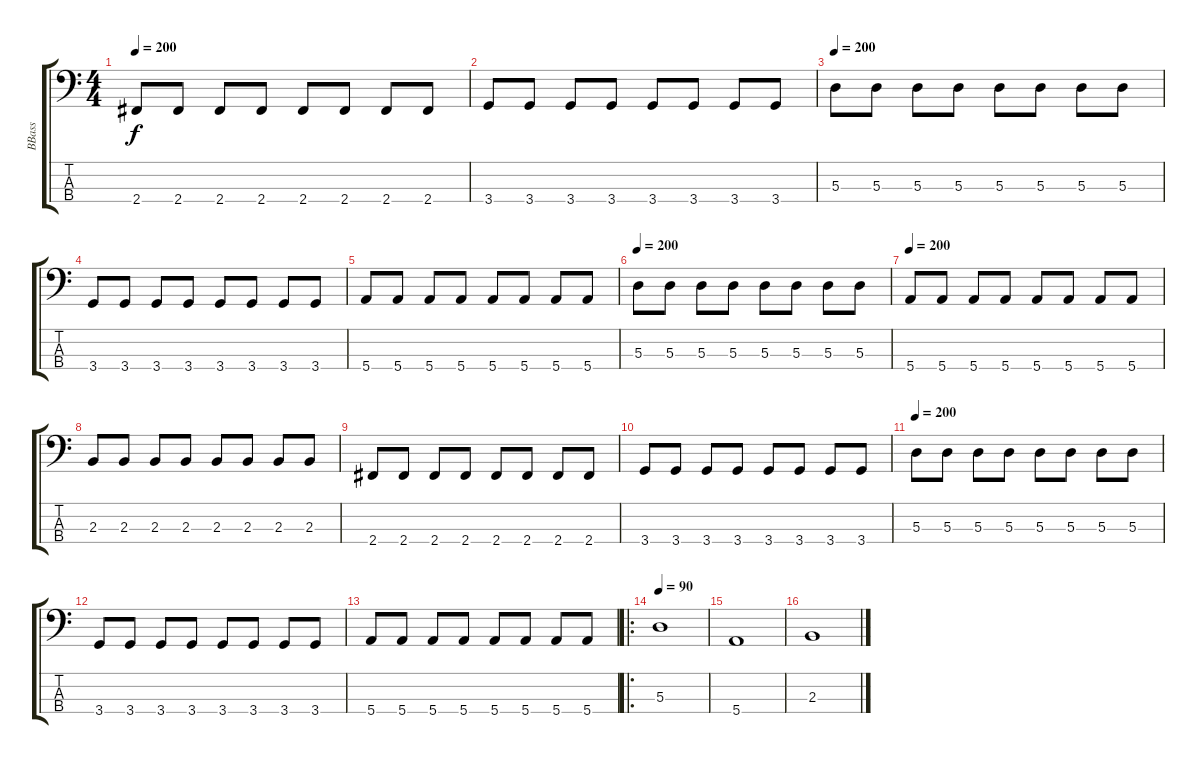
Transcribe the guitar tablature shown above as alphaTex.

\track ("BBass" "BBass") {instrument electricbassfinger}
\staff {score tabs}
\tuning (G2 D2 A1 E1) {hide}
\ts (4 4)
\tempo 200
\clef f4
\ks c
2.4.8{dy f} 2.4.8 2.4.8 2.4.8 2.4.8 2.4.8 2.4.8 2.4.8 |
3.4.8 3.4.8 3.4.8 3.4.8 3.4.8 3.4.8 3.4.8 3.4.8 |
\tempo 200
5.3.8 5.3.8 5.3.8 5.3.8 5.3.8 5.3.8 5.3.8 5.3.8 |
3.4.8 3.4.8 3.4.8 3.4.8 3.4.8 3.4.8 3.4.8 3.4.8 |
5.4.8 5.4.8 5.4.8 5.4.8 5.4.8 5.4.8 5.4.8 5.4.8 |
\tempo 200
5.3.8 5.3.8 5.3.8 5.3.8 5.3.8 5.3.8 5.3.8 5.3.8 |
\tempo 200
5.4.8 5.4.8 5.4.8 5.4.8 5.4.8 5.4.8 5.4.8 5.4.8 |
2.3.8 2.3.8 2.3.8 2.3.8 2.3.8 2.3.8 2.3.8 2.3.8 |
2.4.8 2.4.8 2.4.8 2.4.8 2.4.8 2.4.8 2.4.8 2.4.8 |
3.4.8 3.4.8 3.4.8 3.4.8 3.4.8 3.4.8 3.4.8 3.4.8 |
\tempo 200
5.3.8 5.3.8 5.3.8 5.3.8 5.3.8 5.3.8 5.3.8 5.3.8 |
3.4.8 3.4.8 3.4.8 3.4.8 3.4.8 3.4.8 3.4.8 3.4.8 |
5.4.8 5.4.8 5.4.8 5.4.8 5.4.8 5.4.8 5.4.8 5.4.8 |
\ro
\tempo 90
5.3.1 |
5.4.1 |
2.3.1
